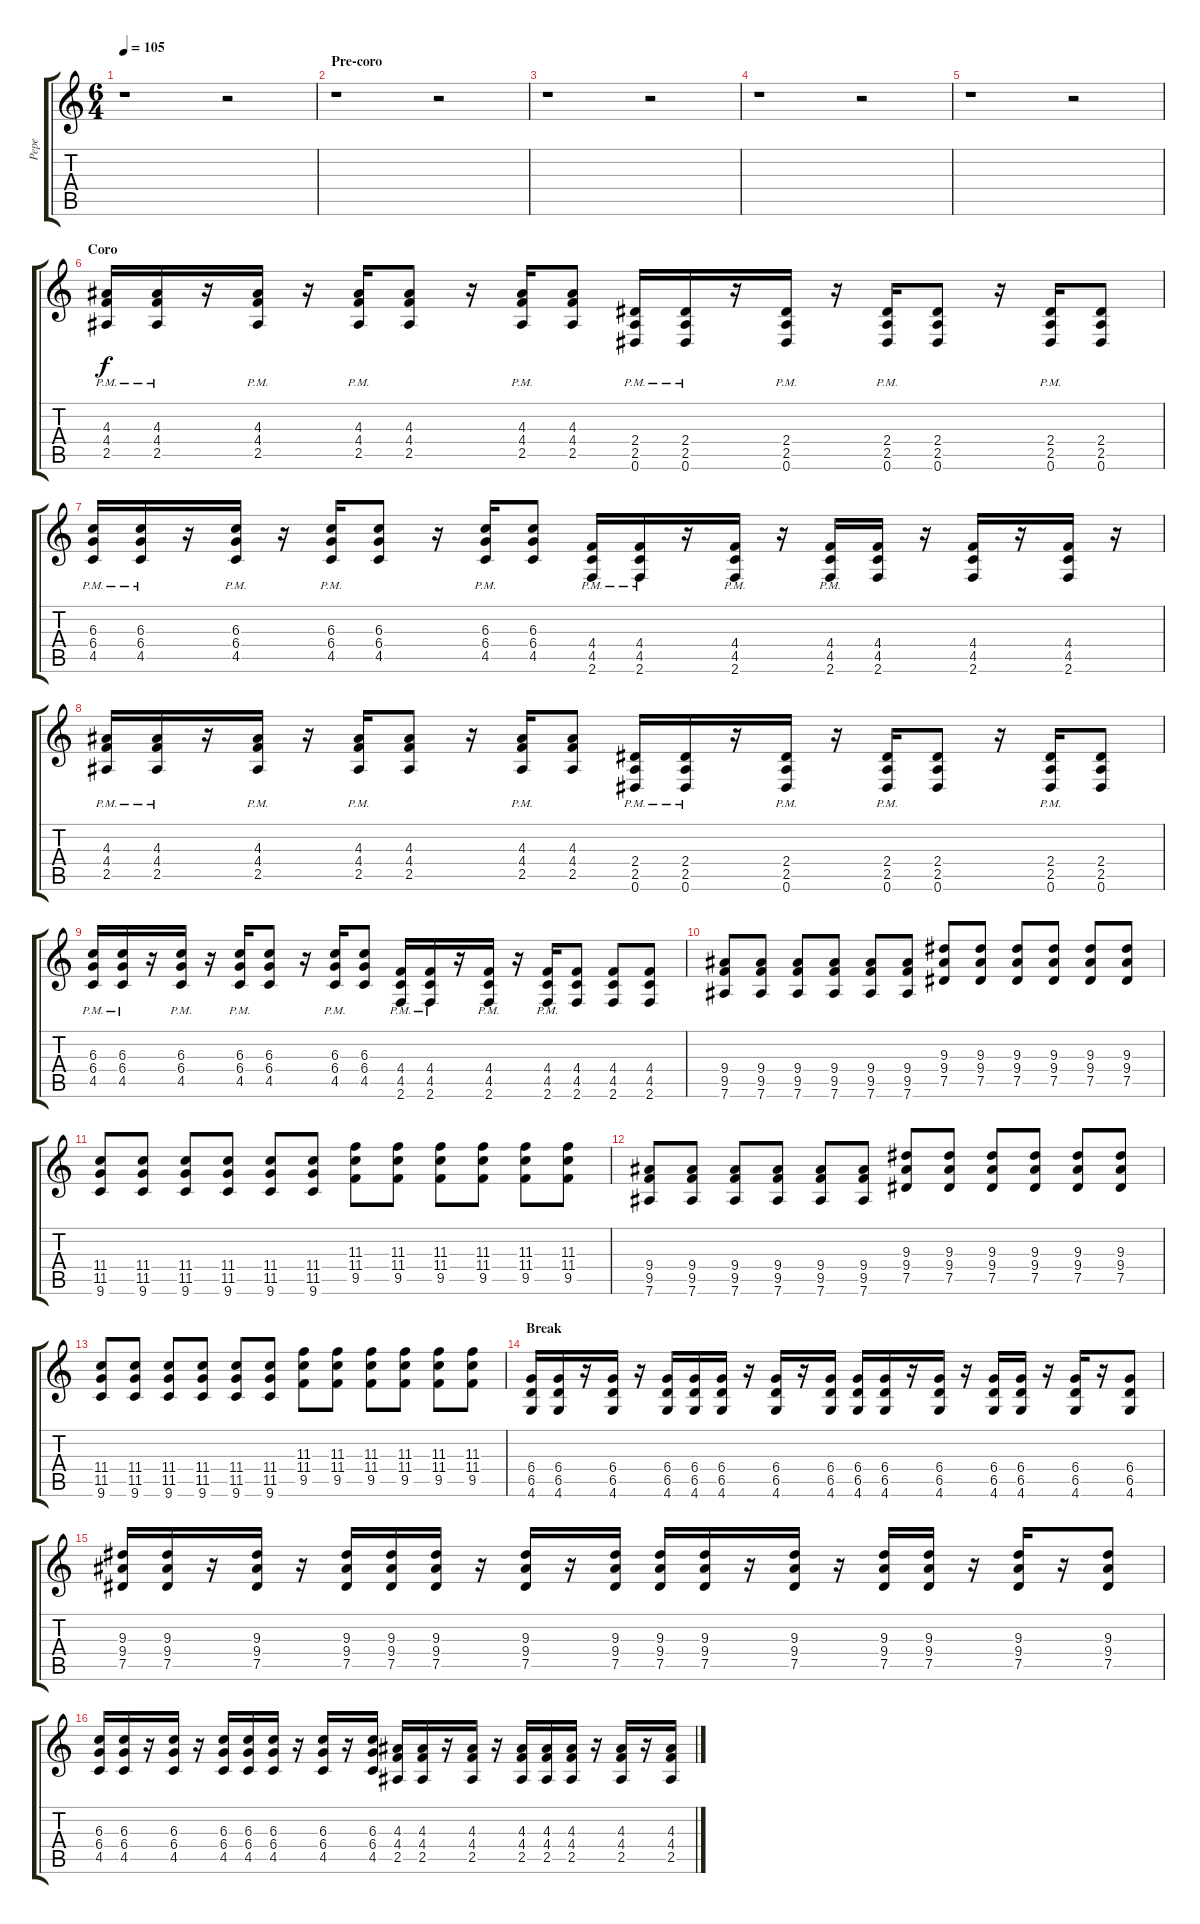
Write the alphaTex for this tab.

\track ("Pepe" "Pepe") {instrument distortionguitar}
\staff {score tabs}
\tuning (Eb4 Bb3 Gb3 Db3 Ab2 Eb2) {hide}
\ts (6 4)
\tempo 105
\clef g2
\ks c
r.1{dy f} r.2 |
\section ("" "Pre-coro")
r.1 r.2 |
r.1 r.2 |
r.1 r.2 |
r.1 r.2 |
\section ("" "Coro")
(4.3{pm} 4.4{pm} 2.5{pm}).16{volume 8 instrument overdrivenguitar} (4.3{pm} 4.4{pm} 2.5{pm}).16 r.16 (4.3{pm} 4.4 2.5{pm}).16 r.16 (4.3{pm} 4.4{pm} 2.5{pm}).16 (4.3 4.4 2.5).8 r.16 (4.3{pm} 4.4{pm} 2.5{pm}).16 (4.3 4.4 2.5).8 (2.4{pm} 2.5{pm} 0.6{pm}).16 (2.4{pm} 2.5{pm} 0.6{pm}).16 r.16 (2.4{pm} 2.5{pm} 0.6{pm}).16 r.16 (2.4{pm} 2.5{pm} 0.6{pm}).16 (2.4 2.5 0.6).8 r.16 (2.4{pm} 2.5{pm} 0.6{pm}).16 (2.4 2.5 0.6).8 |
(6.3{pm} 6.4{pm} 4.5{pm}).16 (6.3{pm} 6.4{pm} 4.5{pm}).16 r.16 (6.3{pm} 6.4 4.5{pm}).16 r.16 (6.3{pm} 6.4{pm} 4.5{pm}).16 (6.3 6.4 4.5).8 r.16 (6.3{pm} 6.4{pm} 4.5{pm}).16 (6.3 6.4 4.5).8 (4.4{pm} 4.5{pm} 2.6{pm}).16 (4.4{pm} 4.5{pm} 2.6{pm}).16 r.16 (4.4{pm} 4.5{pm} 2.6).16 r.16 (4.4{pm} 4.5{pm} 2.6{pm}).16 (4.4 4.5 2.6).16 r.16 (4.4 4.5 2.6).16 r.16 (4.4 4.5 2.6).16 r.16 |
(4.3{pm} 4.4{pm} 2.5{pm}).16 (4.3{pm} 4.4{pm} 2.5{pm}).16 r.16 (4.3{pm} 4.4 2.5{pm}).16 r.16 (4.3{pm} 4.4{pm} 2.5{pm}).16 (4.3 4.4 2.5).8 r.16 (4.3{pm} 4.4{pm} 2.5{pm}).16 (4.3 4.4 2.5).8 (2.4{pm} 2.5{pm} 0.6{pm}).16 (2.4{pm} 2.5{pm} 0.6{pm}).16 r.16 (2.4{pm} 2.5{pm} 0.6{pm}).16 r.16 (2.4{pm} 2.5{pm} 0.6{pm}).16 (2.4 2.5 0.6).8 r.16 (2.4{pm} 2.5{pm} 0.6{pm}).16 (2.4 2.5 0.6).8 |
(6.3{pm} 6.4{pm} 4.5{pm}).16 (6.3{pm} 6.4{pm} 4.5{pm}).16 r.16 (6.3{pm} 6.4 4.5{pm}).16 r.16 (6.3{pm} 6.4{pm} 4.5{pm}).16 (6.3 6.4 4.5).8 r.16 (6.3{pm} 6.4{pm} 4.5{pm}).16 (6.3 6.4 4.5).8 (4.4{pm} 4.5{pm} 2.6{pm}).16 (4.4{pm} 4.5{pm} 2.6{pm}).16 r.16 (4.4{pm} 4.5{pm} 2.6).16 r.16 (4.4{pm} 4.5{pm} 2.6{pm}).16 (4.4 4.5 2.6).8 (4.4 4.5 2.6).8 (4.4 4.5 2.6).8 |
(9.4 9.5 7.6).8{volume 8 instrument overdrivenguitar} (9.4 9.5 7.6).8 (9.4 9.5 7.6).8 (9.4 9.5 7.6).8 (9.4 9.5 7.6).8 (9.4 9.5 7.6).8 (9.3 9.4 7.5).8 (9.3 9.4 7.5).8 (9.3 9.4 7.5).8 (9.3 9.4 7.5).8 (9.3 9.4 7.5).8 (9.3 9.4 7.5).8 |
(11.4 11.5 9.6).8 (11.4 11.5 9.6).8 (11.4 11.5 9.6).8 (11.4 11.5 9.6).8 (11.4 11.5 9.6).8 (11.4 11.5 9.6).8 (11.3 11.4 9.5).8 (11.3 11.4 9.5).8 (11.3 11.4 9.5).8 (11.3 11.4 9.5).8 (11.3 11.4 9.5).8 (11.3 11.4 9.5).8 |
(9.4 9.5 7.6).8{volume 8 instrument overdrivenguitar} (9.4 9.5 7.6).8 (9.4 9.5 7.6).8 (9.4 9.5 7.6).8 (9.4 9.5 7.6).8 (9.4 9.5 7.6).8 (9.3 9.4 7.5).8 (9.3 9.4 7.5).8 (9.3 9.4 7.5).8 (9.3 9.4 7.5).8 (9.3 9.4 7.5).8 (9.3 9.4 7.5).8 |
(11.4 11.5 9.6).8 (11.4 11.5 9.6).8 (11.4 11.5 9.6).8 (11.4 11.5 9.6).8 (11.4 11.5 9.6).8 (11.4 11.5 9.6).8 (11.3 11.4 9.5).8 (11.3 11.4 9.5).8 (11.3 11.4 9.5).8 (11.3 11.4 9.5).8 (11.3 11.4 9.5).8 (11.3 11.4 9.5).8 |
\section ("" "Break")
(6.4 6.5 4.6).16{volume 12 instrument distortionguitar} (6.4 6.5 4.6).16 r.16 (6.4 6.5 4.6).16 r.16 (6.4 6.5 4.6).16 (6.4 6.5 4.6).16 (6.4 6.5 4.6).16 r.16 (6.4 6.5 4.6).16 r.16 (6.4 6.5 4.6).16 (6.4 6.5 4.6).16 (6.4 6.5 4.6).16 r.16 (6.4 6.5 4.6).16 r.16 (6.4 6.5 4.6).16 (6.4 6.5 4.6).16 r.16 (6.4 6.5 4.6).16 r.16 (6.4 6.5 4.6).8 |
(9.3 9.4 7.5).16 (9.3 9.4 7.5).16 r.16 (9.3 9.4 7.5).16 r.16 (9.3 9.4 7.5).16 (9.3 9.4 7.5).16 (9.3 9.4 7.5).16 r.16 (9.3 9.4 7.5).16 r.16 (9.3 9.4 7.5).16 (9.3 9.4 7.5).16 (9.3 9.4 7.5).16 r.16 (9.3 9.4 7.5).16 r.16 (9.3 9.4 7.5).16 (9.3 9.4 7.5).16 r.16 (9.3 9.4 7.5).16 r.16 (9.3 9.4 7.5).8 |
(6.3 6.4 4.5).16 (6.3 6.4 4.5).16 r.16 (6.3 6.4 4.5).16 r.16 (6.3 6.4 4.5).16 (6.3 6.4 4.5).16 (6.3 6.4 4.5).16 r.16 (6.3 6.4 4.5).16 r.16 (6.3 6.4 4.5).16 (4.3 4.4 2.5).16 (4.3 4.4 2.5).16 r.16 (4.3 4.4 2.5).16 r.16 (4.3 4.4 2.5).16 (4.3 4.4 2.5).16 (4.3 4.4 2.5).16 r.16 (4.3 4.4 2.5).16 r.16 (4.3 4.4 2.5).16
